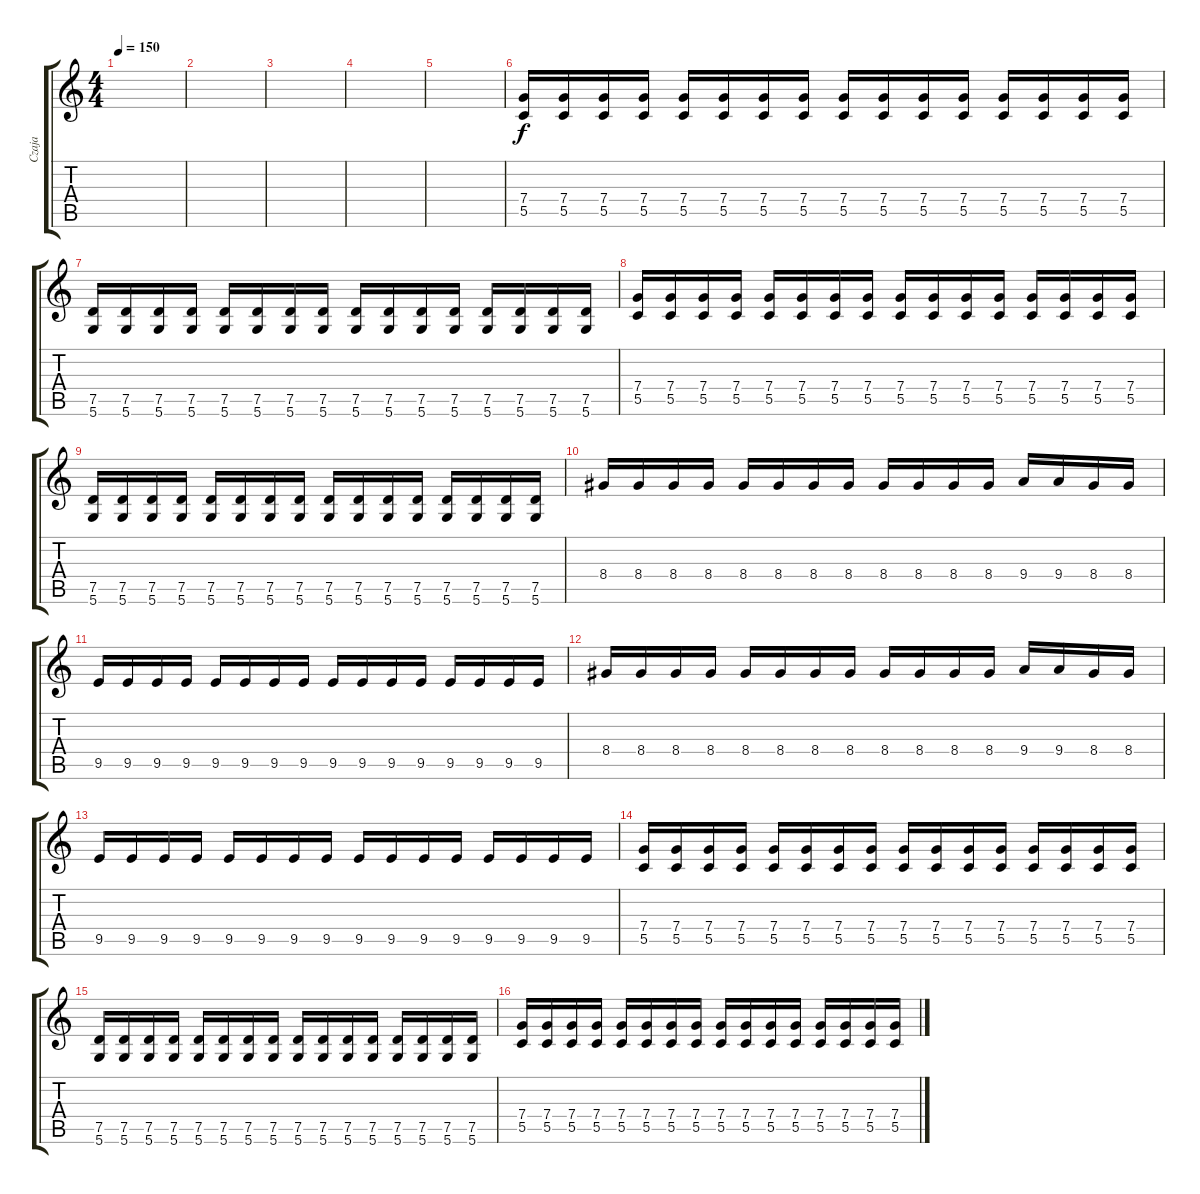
\track ("Czaja" "Czaja") {instrument distortionguitar}
\staff {score tabs}
\tuning (D4 A3 F3 C3 G2 D2) {hide}
\ts (4 4)
\tempo 150
\clef g2
\ks c
|
|
|
|
|
(7.4 5.5).16 (7.4 5.5).16 (7.4 5.5).16 (7.4 5.5).16 (7.4 5.5).16 (7.4 5.5).16 (7.4 5.5).16 (7.4 5.5).16 (7.4 5.5).16 (7.4 5.5).16 (7.4 5.5).16 (7.4 5.5).16 (7.4 5.5).16 (7.4 5.5).16 (7.4 5.5).16 (7.4 5.5).16 |
(7.5 5.6).16 (7.5 5.6).16 (7.5 5.6).16 (7.5 5.6).16 (7.5 5.6).16 (7.5 5.6).16 (7.5 5.6).16 (7.5 5.6).16 (7.5 5.6).16 (7.5 5.6).16 (7.5 5.6).16 (7.5 5.6).16 (7.5 5.6).16 (7.5 5.6).16 (7.5 5.6).16 (7.5 5.6).16 |
(7.4 5.5).16 (7.4 5.5).16 (7.4 5.5).16 (7.4 5.5).16 (7.4 5.5).16 (7.4 5.5).16 (7.4 5.5).16 (7.4 5.5).16 (7.4 5.5).16 (7.4 5.5).16 (7.4 5.5).16 (7.4 5.5).16 (7.4 5.5).16 (7.4 5.5).16 (7.4 5.5).16 (7.4 5.5).16 |
(7.5 5.6).16 (7.5 5.6).16 (7.5 5.6).16 (7.5 5.6).16 (7.5 5.6).16 (7.5 5.6).16 (7.5 5.6).16 (7.5 5.6).16 (7.5 5.6).16 (7.5 5.6).16 (7.5 5.6).16 (7.5 5.6).16 (7.5 5.6).16 (7.5 5.6).16 (7.5 5.6).16 (7.5 5.6).16 |
8.4.16 8.4.16 8.4.16 8.4.16 8.4.16 8.4.16 8.4.16 8.4.16 8.4.16 8.4.16 8.4.16 8.4.16 9.4.16 9.4.16 8.4.16 8.4.16 |
9.5.16 9.5.16 9.5.16 9.5.16 9.5.16 9.5.16 9.5.16 9.5.16 9.5.16 9.5.16 9.5.16 9.5.16 9.5.16 9.5.16 9.5.16 9.5.16 |
8.4.16 8.4.16 8.4.16 8.4.16 8.4.16 8.4.16 8.4.16 8.4.16 8.4.16 8.4.16 8.4.16 8.4.16 9.4.16 9.4.16 8.4.16 8.4.16 |
9.5.16 9.5.16 9.5.16 9.5.16 9.5.16 9.5.16 9.5.16 9.5.16 9.5.16 9.5.16 9.5.16 9.5.16 9.5.16 9.5.16 9.5.16 9.5.16 |
(7.4 5.5).16 (7.4 5.5).16 (7.4 5.5).16 (7.4 5.5).16 (7.4 5.5).16 (7.4 5.5).16 (7.4 5.5).16 (7.4 5.5).16 (7.4 5.5).16 (7.4 5.5).16 (7.4 5.5).16 (7.4 5.5).16 (7.4 5.5).16 (7.4 5.5).16 (7.4 5.5).16 (7.4 5.5).16 |
(7.5 5.6).16 (7.5 5.6).16 (7.5 5.6).16 (7.5 5.6).16 (7.5 5.6).16 (7.5 5.6).16 (7.5 5.6).16 (7.5 5.6).16 (7.5 5.6).16 (7.5 5.6).16 (7.5 5.6).16 (7.5 5.6).16 (7.5 5.6).16 (7.5 5.6).16 (7.5 5.6).16 (7.5 5.6).16 |
(7.4 5.5).16 (7.4 5.5).16 (7.4 5.5).16 (7.4 5.5).16 (7.4 5.5).16 (7.4 5.5).16 (7.4 5.5).16 (7.4 5.5).16 (7.4 5.5).16 (7.4 5.5).16 (7.4 5.5).16 (7.4 5.5).16 (7.4 5.5).16 (7.4 5.5).16 (7.4 5.5).16 (7.4 5.5).16
